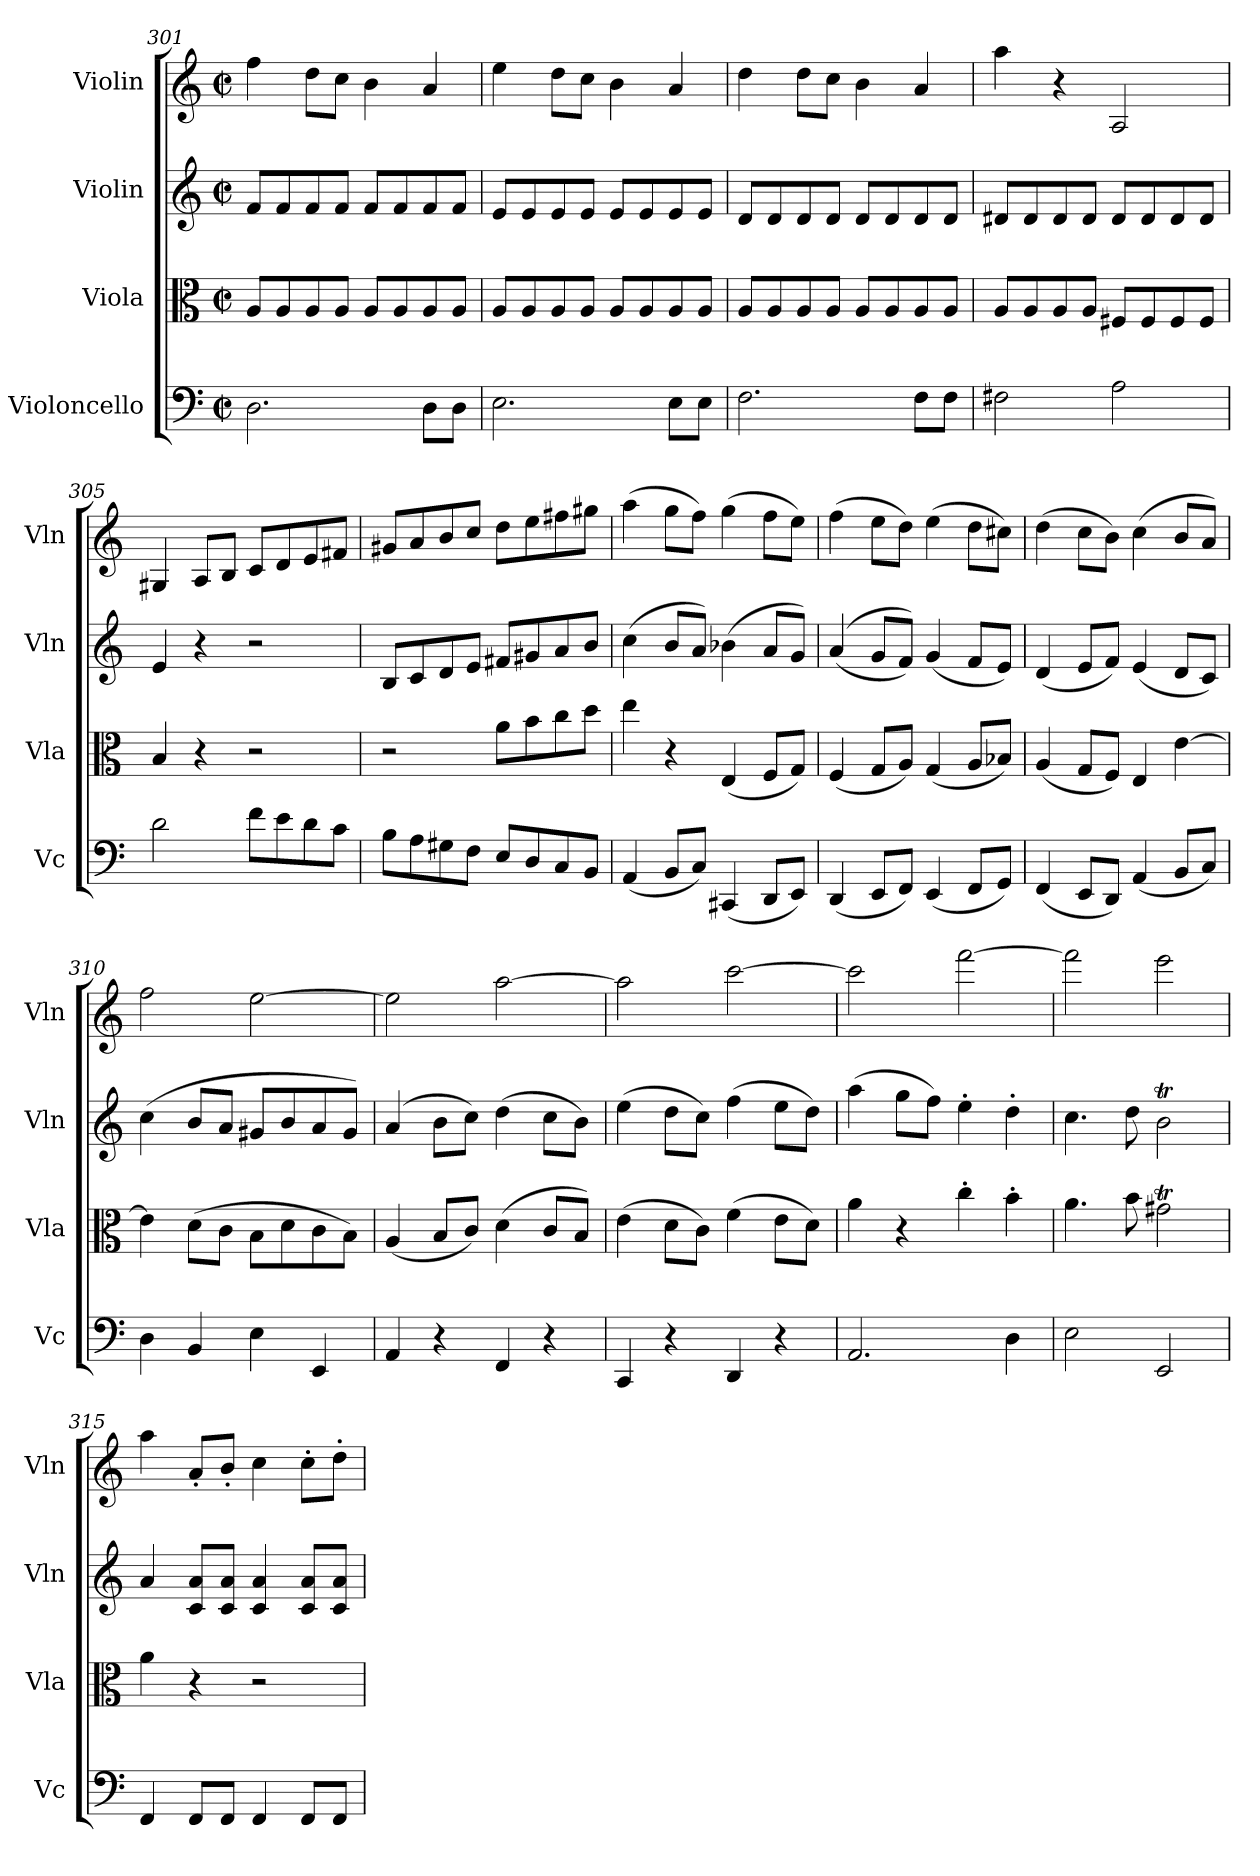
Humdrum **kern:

**kern	**kern	**kern	**kern
*part4	*part3	*part2	*part1
*staff4	*staff3	*staff2	*staff1
*I"Violoncello	*I"Viola	*I"Violin	*I"Violin
*I'Vc	*I'Vla	*I'Vln	*I'Vln
*clefF4	*clefC3	*clefG2	*clefG2
*k[]	*k[]	*k[]	*k[]
*M2/2	*M2/2	*M2/2	*M2/2
*met(c|)	*met(c|)	*met(c|)	*met(c|)
=301	=301	=301	=301
2.D\	8A/L	8f/L	4ff\
.	8A/	8f/	.
.	8A/	8f/	8dd\L
.	8A/J	8f/J	8cc\J
.	8A/L	8f/L	4b\
.	8A/	8f/	.
8D\L	8A/	8f/	4a/
8D\J	8A/J	8f/J	.
=302	=302	=302	=302
2.E\	8A/L	8e/L	4ee\
.	8A/	8e/	.
.	8A/	8e/	8dd\L
.	8A/J	8e/J	8cc\J
.	8A/L	8e/L	4b\
.	8A/	8e/	.
8E\L	8A/	8e/	4a/
8E\J	8A/J	8e/J	.
=303	=303	=303	=303
2.F\	8A/L	8d/L	4dd\
.	8A/	8d/	.
.	8A/	8d/	8dd\L
.	8A/J	8d/J	8cc\J
.	8A/L	8d/L	4b\
.	8A/	8d/	.
8F\L	8A/	8d/	4a/
8F\J	8A/J	8d/J	.
=304	=304	=304	=304
2F#X\	8A/L	8d#X/L	4aa\
.	8A/	8d#/	.
.	8A/	8d#/	4r
.	8A/J	8d#/J	.
2A\	8F#X/L	8d#/L	2A/
.	8F#/	8d#/	.
.	8F#/	8d#/	.
.	8F#/J	8d#/J	.
!!LO:LB:g=z
=305	=305	=305	=305
2d\	4B/	4e/	4G#X/
.	4r	4r	8A/L
.	.	.	8B/J
8f\L	2r	2r	8c/L
8e\	.	.	8d/
8d\	.	.	8e/
8c\J	.	.	8f#X/J
=306	=306	=306	=306
8B\L	2r	8B/L	8g#X/L
8A\	.	8c/	8a/
8G#X\	.	8d/	8b/
8F\J	.	8e/J	8cc/J
8E/L	8a\L	8f#X/L	8dd\L
8D/	8b\	8g#X/	8ee\
8C/	8cc\	8a/	8ff#X\
8BB/J	8dd\J	8b/J	8gg#X\J
=307	=307	=307	=307
(4AA/	4ee\	(4cc\	(4aa\
8BB/L	4r	8b/L	8gg\L
8C/J)	.	8a/J)	8ff\J)
(4CC#X/	(4E/	(4b-X\	(4gg\
8DD/L	8F/L	8a/L	8ff\L
8EE/J)	8G/J)	8g/J)	8ee\J)
=308	=308	=308	=308
(4DD/	(4F/	((4a/	(4ff\
8EE/L	8G/L	8g/L	8ee\L
8FF/J)	8A/J)	8f/J))	8dd\J)
(4EE/	(4G/	(4g/	(4ee\
8FF/L	8A/L	8f/L	8dd\L
8GG/J)	8B-X/J)	8e/J)	8cc#X\J)
=309	=309	=309	=309
(4FF/	(4A/	(4d/	(4dd\
8EE/L	8G/L	8e/L	8cc\L
8DD/J)	8F/J)	8f/J)	8b\J)
(4AA/	4E/	(4e/	(4cc\
8BB/L	[4e\	8d/L	8b/L
8C/J)	.	8c/J)	8a/J)
=310	=310	=310	=310
4D\	4e\]	(4cc\	2ff\
4BB/	(8d\L	8b/L	.
.	8c\J	8a/J	.
4E\	8B\L	8g#X/L	[2ee\
.	8d\	8b/	.
4EE/	8c\	8a/	.
.	8B\J)	8g#/J)	.
=311	=311	=311	=311
4AA/	(4A/	(4a/	2ee\]
4r	8B/L	8b\L	.
.	8c/J)	8cc\J)	.
4FF/	(4d\	(4dd\	[2aa\
4r	8c/L	8cc\L	.
.	8B/J)	8b\J)	.
!!LO:PB:g=z
=312	=312	=312	=312
4CC/	(4e\	(4ee\	2aa\]
4r	8d\L	8dd\L	.
.	8c\J)	8cc\J)	.
4DD/	(4f\	(4ff\	[2ccc\
4r	8e\L	8ee\L	.
.	8d\J)	8dd\J)	.
=313	=313	=313	=313
2.AA/	4a\	(4aa\	2ccc\]
.	4r	8gg\L	.
.	.	8ff\J)	.
.	4cc'\	4ee'\	[2fff\
4D\	4b'\	4dd'\	.
=314	=314	=314	=314
2E\	4.a\	4.cc\	2fff\]
.	8b\	8dd\	.
2EE/	2g#Xt\	2bt\	2eee\
=315	=315	=315	=315
4FF/	4a\	4a/	4aa\
8FF/L	4r	8c/ 8a/L	8a'/L
8FF/J	.	8c/ 8a/J	8b'/J
4FF/	2r	4c/ 4a/	4cc\
8FF/L	.	8c/ 8a/L	8cc'\L
8FF/J	.	8c/ 8a/J	8dd'\J
=	=	=	=
*-	*-	*-	*-
